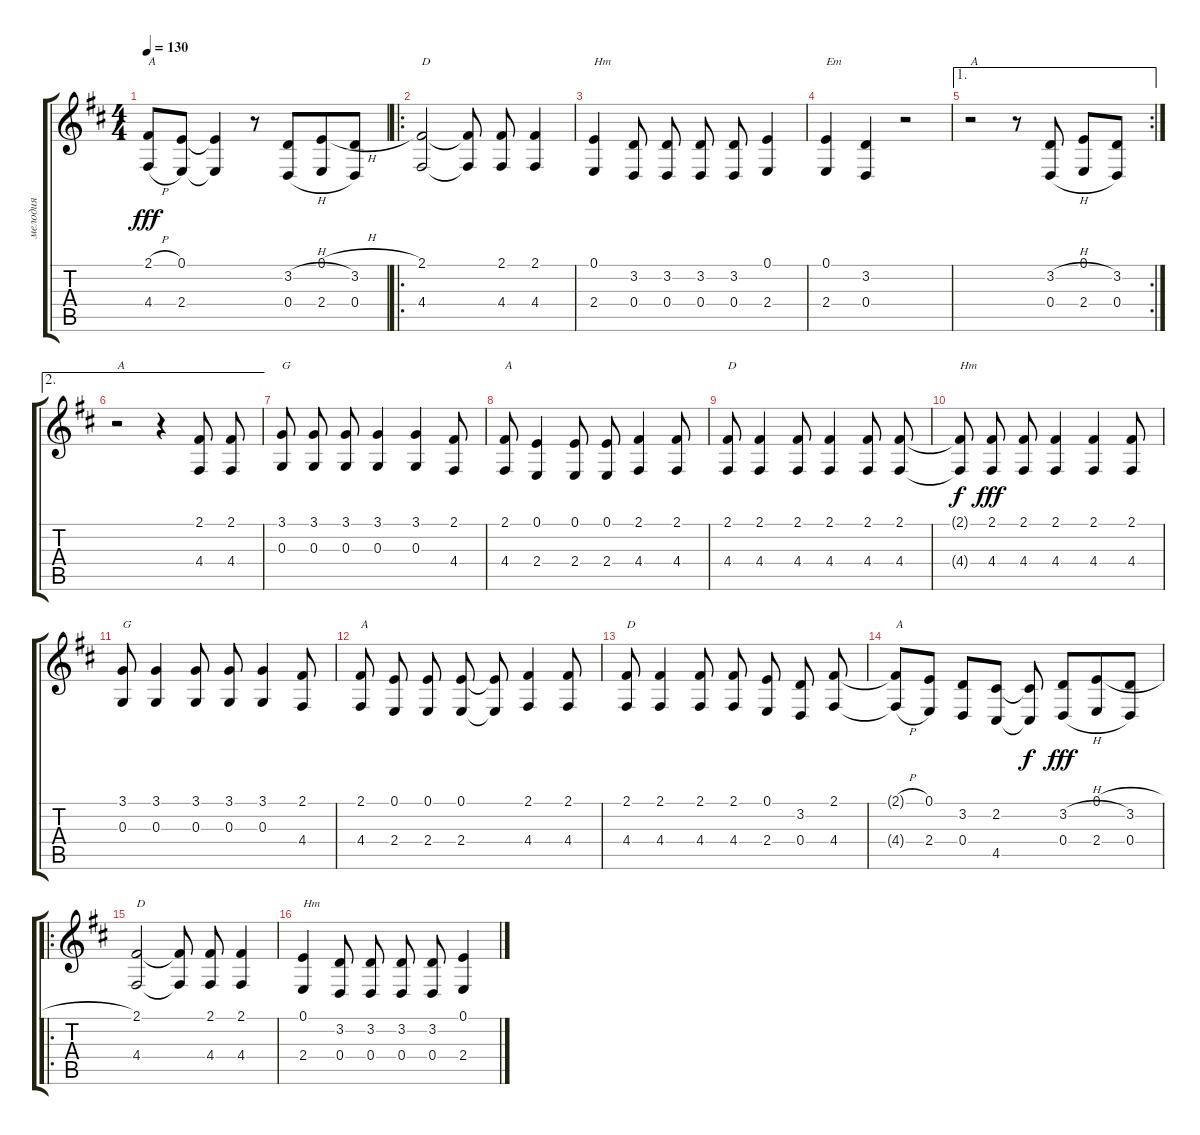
\track ("мелодия" "мелодия") {instrument accordion}
\staff {score tabs}
\tuning (E4 B3 G3 D3 A2 E2) {hide}
\ts (4 4)
\tempo 130
\clef g2
\ks d
(2.1{h t} 4.4{h t}).8{txt "A" dy fff} (0.1 2.4).8 (0.1{t} 2.4{t}).4 r.8 (3.2{h} 0.4{h}).8{beam merge} (0.1{h} 2.4{h}).8 (3.2 0.4).8 |
\ro
(2.1 4.4).2{txt "D"} (2.1{t} 4.4{t}).8{beam split} (2.1 4.4).8 (2.1 4.4).4 |
(0.1 2.4).4{txt "Hm"} (3.2 0.4).8{beam split} (3.2 0.4).8 (3.2 0.4).8{beam split} (3.2 0.4).8 (0.1 2.4).4 |
(0.1 2.4).4{txt "Em"} (3.2 0.4).4 r.2 |
\ae 1
\rc 2
r.2{txt "A"} r.8 (3.2{h} 0.4{h}).8{beam split} (0.1 2.4{h}).8 (3.2 0.4).8 |
\ae 2
r.2{txt "A"} r.4 (2.1 4.4).8{beam split} (2.1 4.4).8 |
(3.1 0.3).8{txt "G" beam split} (3.1 0.3).8 (3.1 0.3).8 (3.1 0.3).4 (3.1 0.3).4 (2.1 4.4).8 |
(2.1 4.4).8{txt "A"} (0.1 2.4).4 (0.1 2.4).8 (0.1 2.4).8 (2.1 4.4).4 (2.1 4.4).8 |
(2.1 4.4).8{txt "D"} (2.1 4.4).4 (2.1 4.4).8 (2.1 4.4).4 (2.1 4.4).8{beam split} (2.1 4.4).8 |
(2.1{t} 4.4{t}).8{txt "Hm" dy f beam split} (2.1 4.4).8{dy fff} (2.1 4.4).8 (2.1 4.4).4 (2.1 4.4).4 (2.1 4.4).8 |
(3.1 0.3).8{txt "G"} (3.1 0.3).4 (3.1 0.3).8 (3.1 0.3).8 (3.1 0.3).4 (2.1 4.4).8 |
(2.1 4.4).8{txt "A" beam split} (0.1 2.4).8 (0.1 2.4).8{beam split} (0.1 2.4).8 (0.1{t} 2.4{t}).8 (2.1 4.4).4 (2.1 4.4).8 |
(2.1 4.4).8{txt "D"} (2.1 4.4).4 (2.1 4.4).8 (2.1 4.4).8{beam split} (0.1 2.4).8 (3.2 0.4).8{beam split} (2.1 4.4).8 |
(2.1{h t} 4.4{h t}).8{txt "A"} (0.1 2.4).8 (3.2 0.4).8 (2.2 4.5).8 (2.2{t} 4.5{t}).8{dy f beam split} (3.2{h} 0.4{h}).8{dy fff beam merge} (0.1{h} 2.4{h}).8 (3.2 0.4).8 |
\ro
(2.1 4.4).2{txt "D"} (2.1{t} 4.4{t}).8{beam split} (2.1 4.4).8 (2.1 4.4).4 |
(0.1 2.4).4{txt "Hm"} (3.2 0.4).8{beam split} (3.2 0.4).8 (3.2 0.4).8{beam split} (3.2 0.4).8 (0.1 2.4).4
